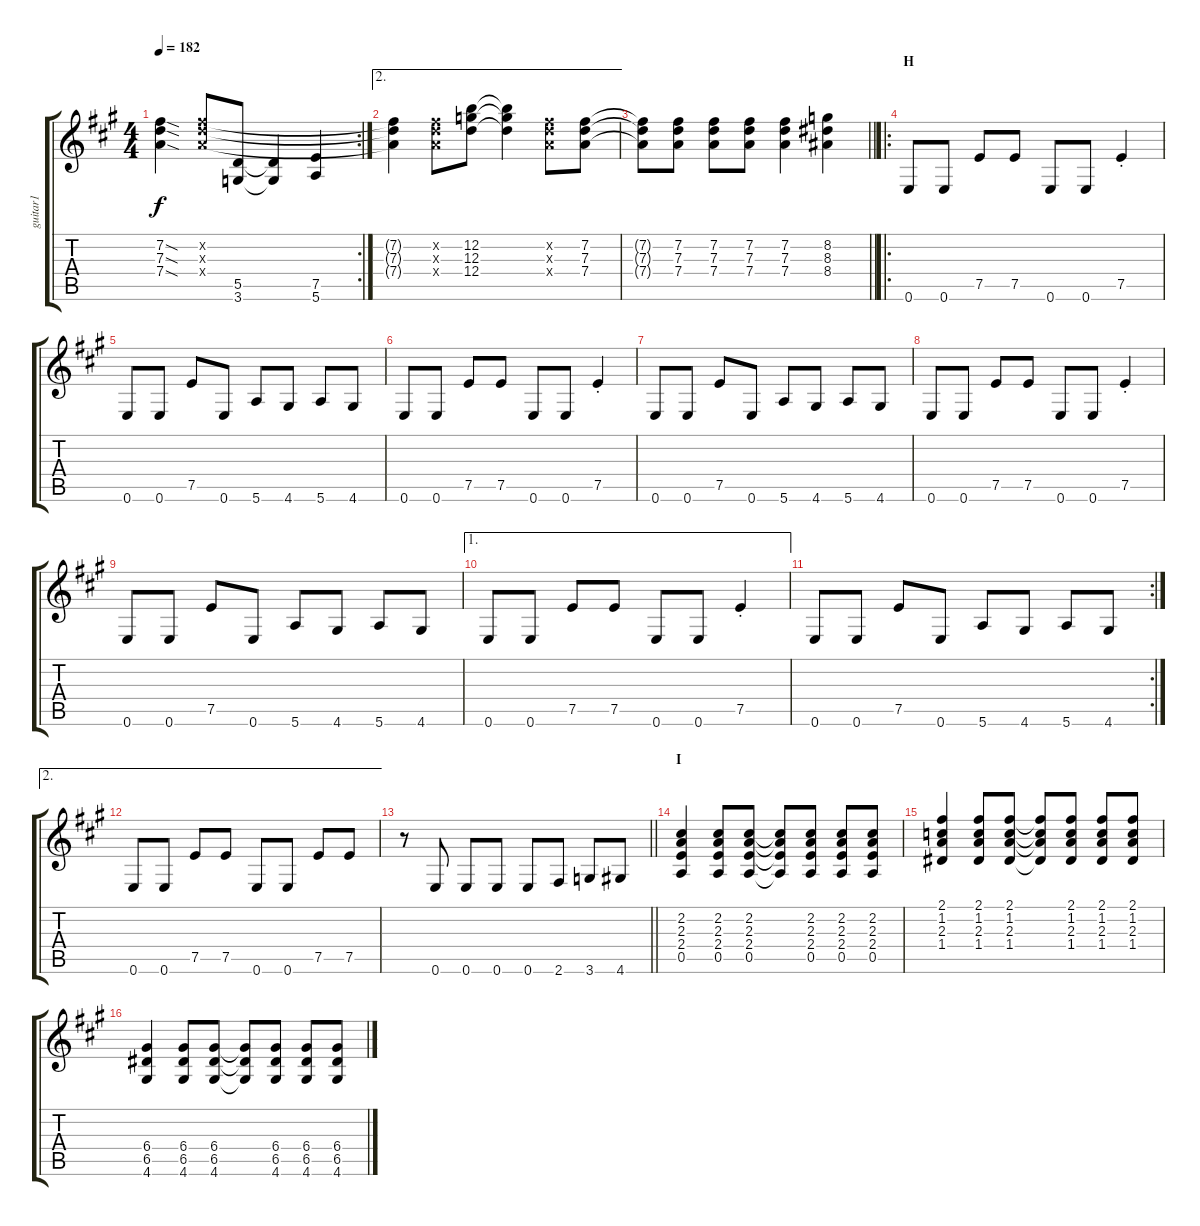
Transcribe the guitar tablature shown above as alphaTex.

\track ("guitar1" "guitar1") {instrument distortionguitar}
\staff {score tabs}
\tuning (E4 B3 G3 D3 A2 E2) {hide}
\rc 2
\ts (4 4)
\tempo 182
\clef g2
\ks f#minor
(7.2{sod t} 7.3{sod t} 7.4{sod t}).4{dy f} (7.2{x} 7.3{x} 7.4{x}).8 (5.5 3.6).8 (5.5{t} 3.6{t}).4 (7.5 5.6).4 |
\ae 2
(7.2{t} 7.3{t} 7.4{t}).4 (7.2{x} 7.3{x} 7.4{x}).8 (12.2 12.3 12.4).8 (12.2{t} 12.3{t} 12.4{t}).4 (7.2{x} 7.3{x} 7.4{x}).8 (7.2 7.3 7.4).8 |
\barLineRight lightlight
(7.2{t} 7.3{t} 7.4{t}).8 (7.2 7.3 7.4).8 (7.2 7.3 7.4).8 (7.2 7.3 7.4).8 (7.2 7.3 7.4).4 (8.2 8.3 8.4).4 |
\ro
\section ("" "H")
0.6.8 0.6.8 7.5.8 7.5.8 0.6.8 0.6.8 7.5{st}.4 |
0.6.8 0.6.8 7.5.8 0.6.8 5.6.8 4.6.8 5.6.8 4.6.8 |
0.6.8 0.6.8 7.5.8 7.5.8 0.6.8 0.6.8 7.5{st}.4 |
0.6.8 0.6.8 7.5.8 0.6.8 5.6.8 4.6.8 5.6.8 4.6.8 |
0.6.8 0.6.8 7.5.8 7.5.8 0.6.8 0.6.8 7.5{st}.4 |
0.6.8 0.6.8 7.5.8 0.6.8 5.6.8 4.6.8 5.6.8 4.6.8 |
\ae 1
0.6.8 0.6.8 7.5.8 7.5.8 0.6.8 0.6.8 7.5{st}.4 |
\rc 2
0.6.8 0.6.8 7.5.8 0.6.8 5.6.8 4.6.8 5.6.8 4.6.8 |
\ae 2
0.6.8 0.6.8 7.5.8 7.5.8 0.6.8 0.6.8 7.5.8 7.5.8 |
\barLineRight lightlight
r.8 0.6.8 0.6.8 0.6.8 0.6.8 2.6.8 3.6.8 4.6.8 |
\section ("" "I")
(2.2 2.3 2.4 0.5).4 (2.2 2.3 2.4 0.5).8 (2.2 2.3 2.4 0.5).8 (2.2{t} 2.3{t} 2.4{t} 0.5{t}).8 (2.2 2.3 2.4 0.5).8 (2.2 2.3 2.4 0.5).8 (2.2 2.3 2.4 0.5).8 |
(2.1 1.2 2.3 1.4).4 (2.1 1.2 2.3 1.4).8 (2.1 1.2 2.3 1.4).8 (2.1{t} 1.2{t} 2.3{t} 1.4{t}).8 (2.1 1.2 2.3 1.4).8 (2.1 1.2 2.3 1.4).8 (2.1 1.2 2.3 1.4).8 |
(6.4 6.5 4.6).4 (6.4 6.5 4.6).8 (6.4 6.5 4.6).8 (6.4{t} 6.5{t} 4.6{t}).8 (6.4 6.5 4.6).8 (6.4 6.5 4.6).8 (6.4 6.5 4.6).8
